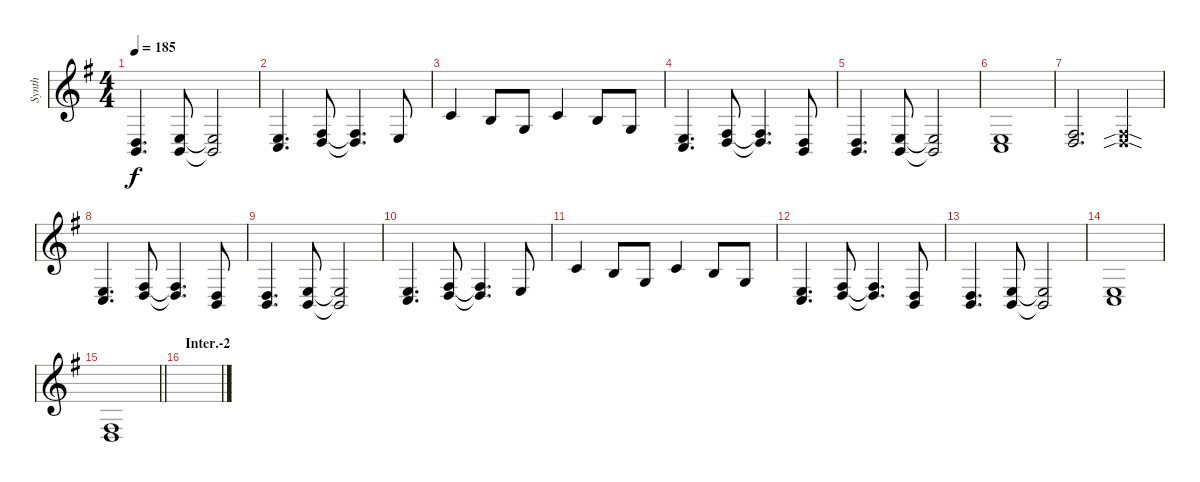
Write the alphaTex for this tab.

\track ("Synth" "Synth") {instrument synthbrass1}
\staff {score}
\tuning (E4 B3 G3 D3 A2 E2) {hide}
\ts (4 4)
\tempo 185
\clef g2
\ks g
(0.4 2.5).4{d dy f} (2.4 2.5).8 (2.4{t} 2.5{t}).2 |
(2.4 3.5).4{d} (0.4 9.5).8 (0.4{t} 9.5{t}).4{d} 2.4.8 |
1.2.4 0.2.8 0.3.8 1.2.4 0.2.8 0.3.8 |
(2.4 3.5).4{d} (0.4 9.5).8 (0.4{t} 9.5{t}).4{d} (0.4 2.5).8 |
(0.4 2.5).4{d} (2.4 2.5).8 (2.4{t} 2.5{t}).2 |
(2.4 3.5).1 |
(0.4 9.5).2{d} (0.4{sib sod x} 9.5{sib sod x}).4 |
(2.4 3.5).4{d} (0.4 9.5).8 (0.4{t} 9.5{t}).4{d} (0.4 2.5).8 |
(0.4 2.5).4{d} (2.4 2.5).8 (2.4{t} 2.5{t}).2 |
(2.4 3.5).4{d} (0.4 9.5).8 (0.4{t} 9.5{t}).4{d} 2.4.8 |
1.2.4 0.2.8 0.3.8 1.2.4 0.2.8 0.3.8 |
(2.4 3.5).4{d} (0.4 9.5).8 (0.4{t} 9.5{t}).4{d} (0.4 2.5).8 |
(0.4 2.5).4{d} (2.4 2.5).8 (2.4{t} 2.5{t}).2 |
(2.4 3.5).1 |
\barLineRight lightlight
(4.4 5.5).1 |
\section ("" "Inter.-2")
